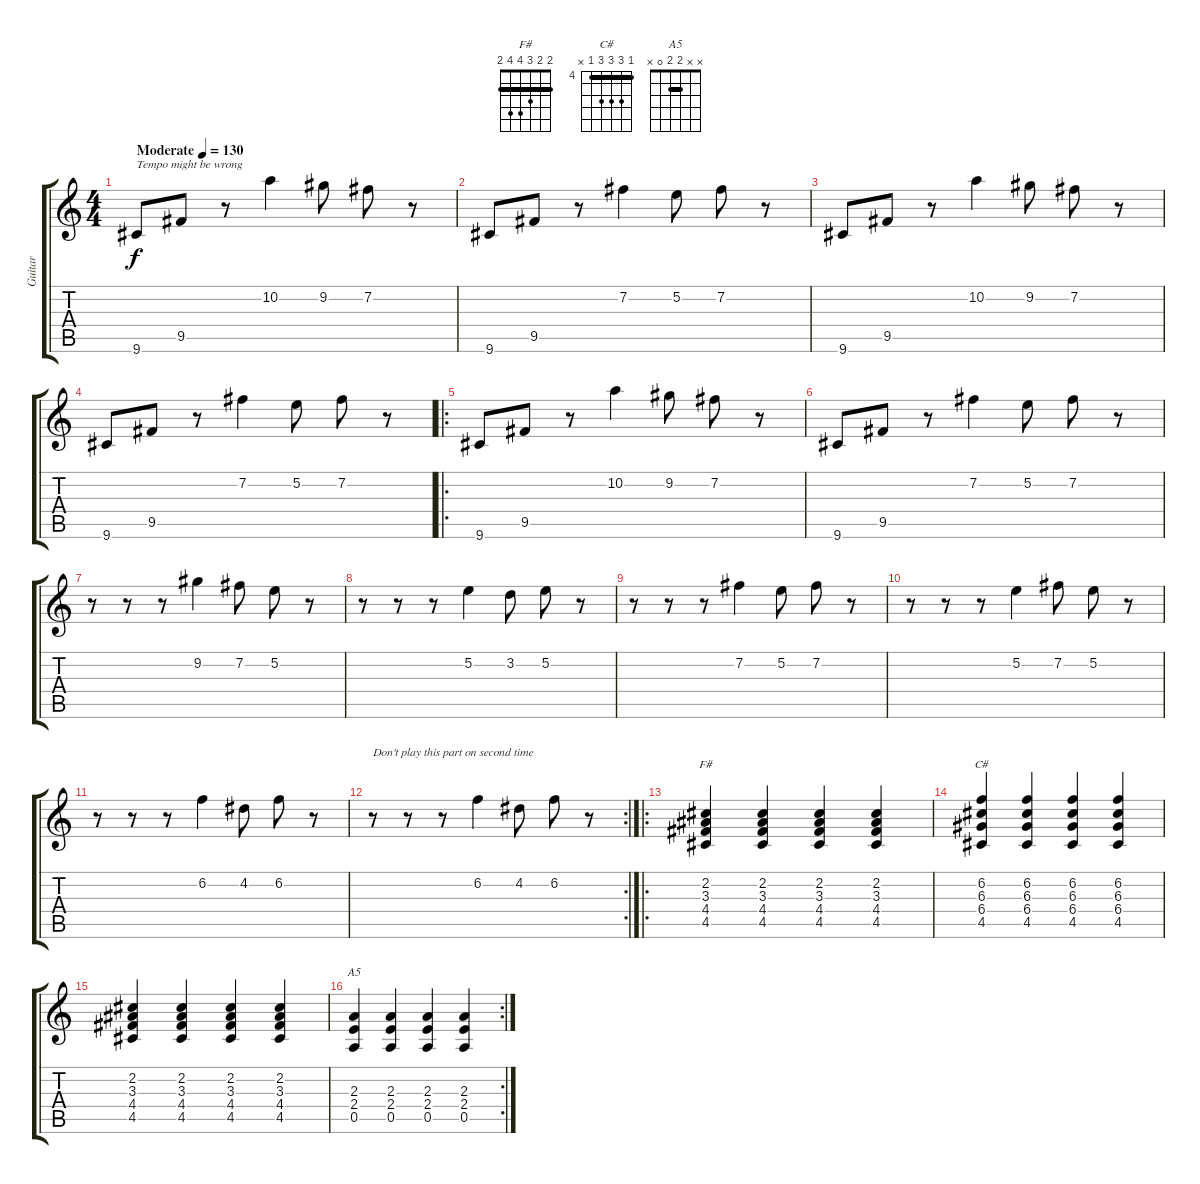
\track ("Guitar" "Guitar") {instrument electricguitarclean}
\staff {score tabs}
\tuning (E4 B3 G3 D3 A2 E2) {hide}
\chord ("F#" 2 2 3 4 4 2) {barre 2}
\chord ("C#" 4 6 6 6 4 x) {firstfret 4 barre 4}
\chord ("A5" x x 2 2 0 x) {barre 2}
\ts (4 4)
\tempo (130 "Moderate")
\clef g2
\ks c
9.6.8{txt "Tempo might be wrong" dy f instrument electricguitarclean} 9.5.8 r.8 10.2.4 9.2.8 7.2.8 r.8 |
9.6.8 9.5.8 r.8 7.2.4 5.2.8 7.2.8 r.8 |
9.6.8 9.5.8 r.8 10.2.4 9.2.8 7.2.8 r.8 |
9.6.8 9.5.8 r.8 7.2.4 5.2.8 7.2.8 r.8 |
\ro
9.6.8 9.5.8 r.8 10.2.4 9.2.8 7.2.8 r.8 |
9.6.8 9.5.8 r.8 7.2.4 5.2.8 7.2.8 r.8 |
r.8 r.8 r.8 9.2.4 7.2.8 5.2.8 r.8 |
r.8 r.8 r.8 5.2.4 3.2.8 5.2.8 r.8 |
r.8 r.8 r.8 7.2.4 5.2.8 7.2.8 r.8 |
r.8 r.8 r.8 5.2.4 7.2.8 5.2.8 r.8 |
r.8 r.8 r.8 6.2.4 4.2.8 6.2.8 r.8 |
\rc 2
r.8{txt "Don't play this part on second time"} r.8 r.8 6.2.4 4.2.8 6.2.8 r.8 |
\ro
(2.2 3.3 4.4 4.5).4{ch "F#"} (2.2 3.3 4.4 4.5).4 (2.2 3.3 4.4 4.5).4 (2.2 3.3 4.4 4.5).4 |
(6.2 6.3 6.4 4.5).4{ch "C#"} (6.2 6.3 6.4 4.5).4 (6.2 6.3 6.4 4.5).4 (6.2 6.3 6.4 4.5).4 |
(2.2 3.3 4.4 4.5).4 (2.2 3.3 4.4 4.5).4 (2.2 3.3 4.4 4.5).4 (2.2 3.3 4.4 4.5).4 |
\rc 2
(2.3 2.4 0.5).4{ch "A5"} (2.3 2.4 0.5).4 (2.3 2.4 0.5).4 (2.3 2.4 0.5).4
